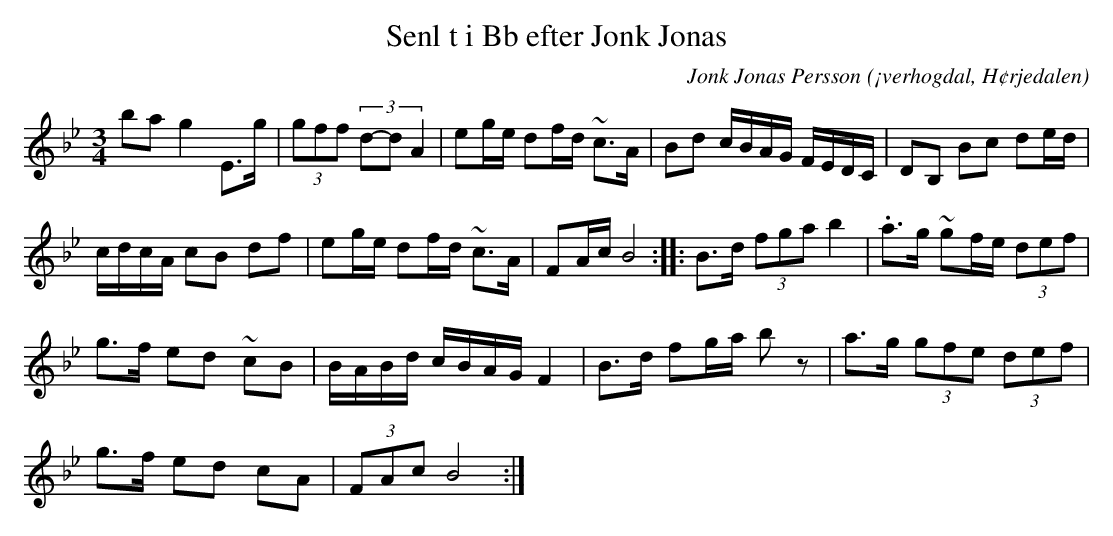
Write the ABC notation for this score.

X:1
T:Senl t i Bb efter Jonk Jonas
O:¡verhogdal, H¢rjedalen
M:3/4
C:Jonk Jonas Persson
K:Bb
ba g2 E>g |(3gff (3d-d A2| eg/2e/2 df/2d/2 ~c>A | Bd c/2B/2A/2G/2 F/2E/2D/2C/2 | DB, Bc de/2d/2 |
 c/2d/2c/2A/2 cB df | eg/2e/2 df/2d/2 ~c>A | FA/2c/2 B4 :: B>d (3fga b2 | .a>g ~gf/2e/2 (3def |
g>f ed ~cB | B/2A/2B/2d/2 c/2B/2A/2G/2 F2 | B>d fg/2a/2 b z | a>g (3gfe (3def |
g>f ed cA | (3FAc B4 :|
